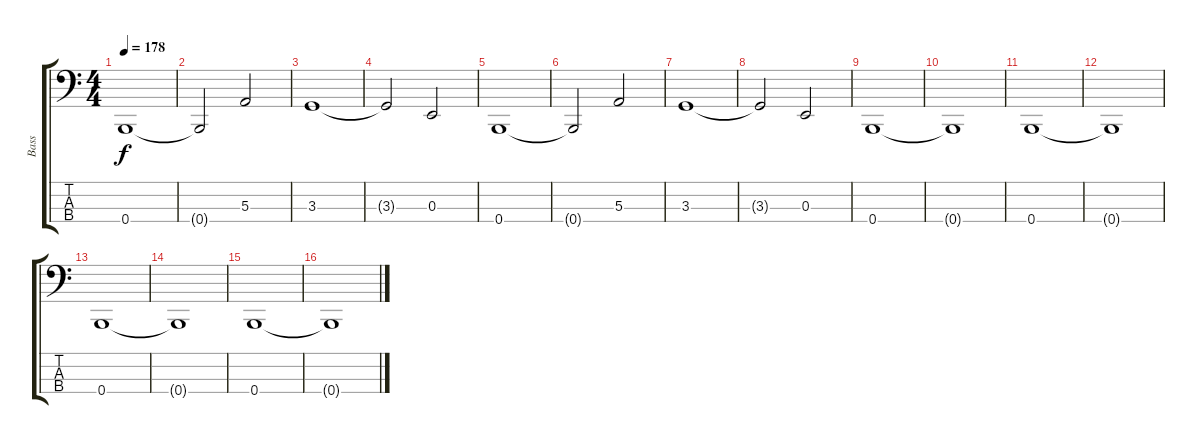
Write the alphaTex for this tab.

\track ("Bass" "Bass") {instrument electricbasspick}
\staff {score tabs}
\tuning (D2 A1 E1 B0) {hide}
\ts (4 4)
\tempo 178
\clef f4
\ks c
0.4.1{dy f} |
0.4{t}.2 5.3.2 |
3.3.1 |
3.3{t}.2 0.3.2 |
0.4.1 |
0.4{t}.2 5.3.2 |
3.3.1 |
3.3{t}.2 0.3.2 |
0.4.1{balance 8} |
0.4{t}.1 |
0.4.1 |
0.4{t}.1 |
0.4.1 |
0.4{t}.1 |
0.4.1 |
0.4{t}.1
